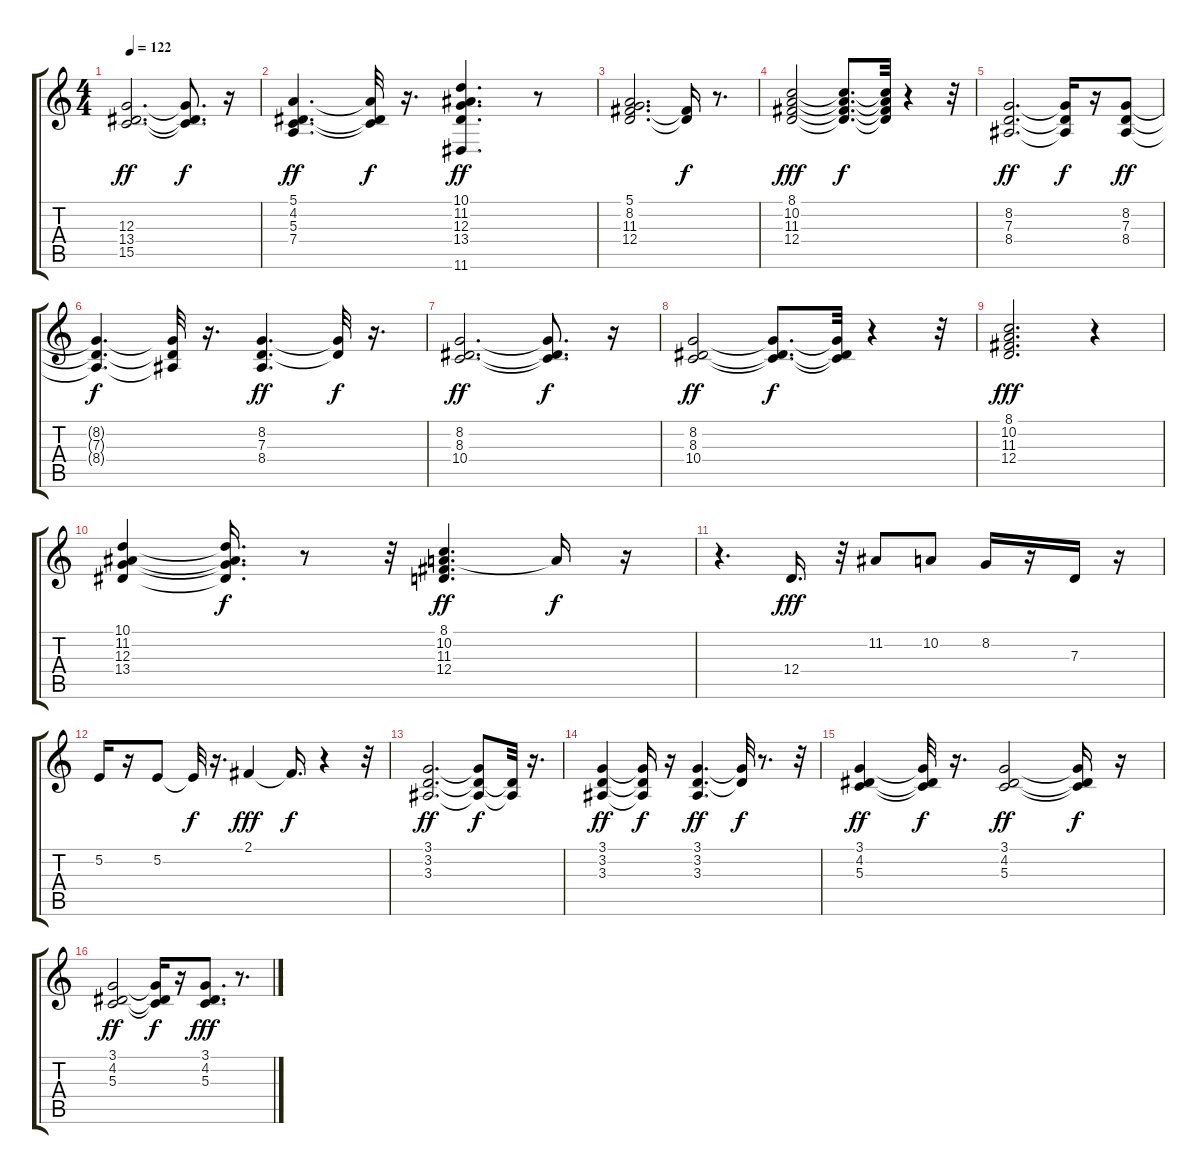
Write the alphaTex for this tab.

\track "" {instrument acousticgrandpiano}
\staff {score tabs}
\tuning (E4 B3 G3 D3 A2 E2) {hide}
\ts (4 4)
\tempo 122
\clef g2
\ks c
(12.3 13.4 15.5).2{d dy ff} (12.3{t} 13.4{t} 15.5{t}).8{d dy f} r.16 |
(5.1 4.2 5.3 7.4).4{d dy ff} (5.1{t} 4.2{t} 5.3{t}).32{dy f} r.16{d} (10.1 11.2 12.3 13.4 11.6).4{d dy ff} r.8 |
(5.1 8.2 11.3 12.4).2{d} (11.3{t} 12.4{t}).16{dy f} r.8{d} |
(8.1 10.2 11.3 12.4).2{dy fff} (8.1{t} 10.2{t} 11.3{t} 12.4{t}).8{d dy f} (8.1{t} 10.2{t} 11.3{t} 12.4{t}).32 r.4 r.32 |
(8.2 7.3 8.4).2{d dy ff} (8.2{t} 7.3{t} 8.4{t}).16{dy f} r.16 (8.2 7.3 8.4).8{dy ff} |
(8.2{t} 7.3{t} 8.4{t}).4{d dy f} (8.2{t} 7.3{t} 8.4{t}).32 r.16{d} (8.2 7.3 8.4).4{d dy ff} (8.2{t} 7.3{t}).32{dy f} r.16{d} |
(8.2 8.3 10.4).2{d dy ff} (8.2{t} 8.3{t} 10.4{t}).8{d dy f} r.16 |
(8.2 8.3 10.4).2{dy ff} (8.2{t} 8.3{t} 10.4{t}).8{d dy f} (8.2{t} 8.3{t} 10.4{t}).32 r.4 r.32 |
(8.1 10.2 11.3 12.4).2{d dy fff} r.4 |
(10.1 11.2 12.3 13.4).4 (10.1{t} 11.2{t} 12.3{t} 13.4{t}).16{d dy f} r.8 r.32 (8.1 10.2 11.3 12.4).4{d dy ff} 10.2{t}.16{dy f} r.16 |
r.4{d} 12.4.16{d dy fff} r.32 11.2.8 10.2.8 8.2.16 r.16 7.3.16 r.16 |
5.2.16 r.16 5.2.8 5.2{t}.32{dy f} r.16{d} 2.1.4{dy fff} 2.1{t}.16{d dy f} r.4 r.32 |
(3.1 3.2 3.3).2{d dy ff} (3.1{t} 3.2{t} 3.3{t}).8{dy f} (3.2{t} 3.3{t}).32 r.16{d} |
(3.1 3.2 3.3).4{dy ff} (3.1{t} 3.2{t} 3.3{t}).16{dy f} r.16 (3.1 3.2 3.3).4{d dy ff} (3.1{t} 3.2{t}).32{dy f} r.8{d} r.32 |
(3.1 4.2 5.3).4{dy ff} (3.1{t} 4.2{t} 5.3{t}).32{dy f} r.16{d} (3.1 4.2 5.3).2{dy ff} (3.1{t} 4.2{t} 5.3{t}).16{dy f} r.16 |
(3.1 4.2 5.3).2{dy ff} (3.1{t} 4.2{t} 5.3{t}).16{dy f} r.16 (3.1 4.2 5.3).8{d dy fff} r.8{d}
